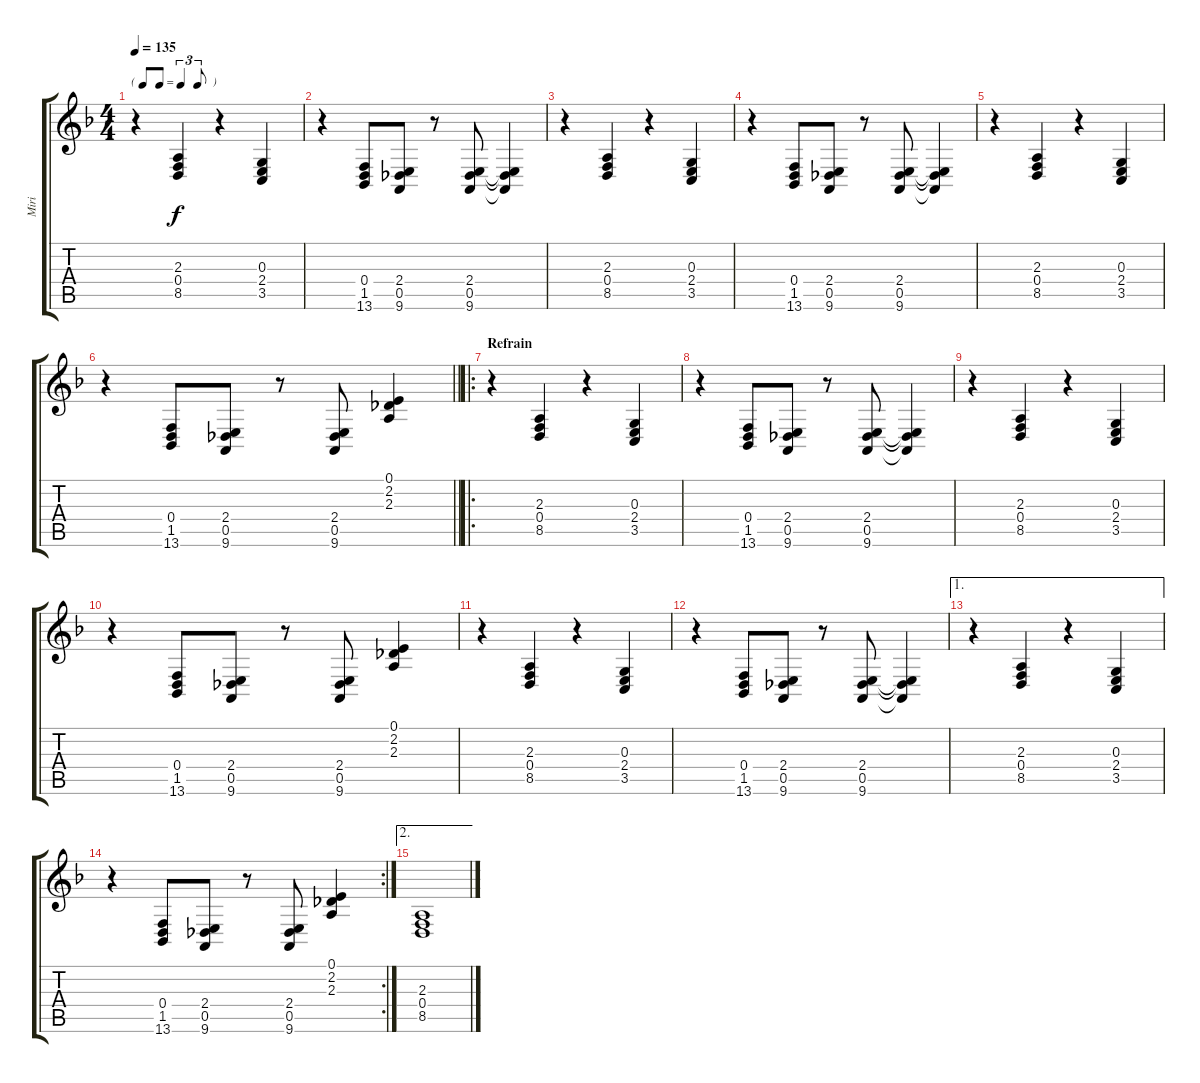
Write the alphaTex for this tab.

\track ("Miri" "Miri") {instrument acousticgrandpiano}
\staff {score tabs}
\tuning (E4 B3 G3 D3 A2 E2) {hide}
\ts (4 4)
\tf triplet8th
\tempo 135
\clef g2
\ks f
r.4{dy f} (2.3 0.4 8.5).4 r.4 (0.3 2.4 3.5).4 |
r.4 (0.4 1.5 13.6).8 (2.4 0.5 9.6).8 r.8 (2.4 0.5 9.6).8 (2.4{t} 0.5{t} 9.6{t}).4 |
r.4 (2.3 0.4 8.5).4 r.4 (0.3 2.4 3.5).4 |
r.4 (0.4 1.5 13.6).8 (2.4 0.5 9.6).8 r.8 (2.4 0.5 9.6).8 (2.4{t} 0.5{t} 9.6{t}).4 |
r.4 (2.3 0.4 8.5).4 r.4 (0.3 2.4 3.5).4 |
\barLineRight lightlight
r.4 (0.4 1.5 13.6).8 (2.4 0.5 9.6).8 r.8 (2.4 0.5 9.6).8 (0.1 2.2 2.3).4 |
\ro
\section ("" "Refrain")
r.4{volume 13} (2.3 0.4 8.5).4 r.4 (0.3 2.4 3.5).4 |
r.4 (0.4 1.5 13.6).8 (2.4 0.5 9.6).8 r.8 (2.4 0.5 9.6).8 (2.4{t} 0.5{t} 9.6{t}).4 |
r.4 (2.3 0.4 8.5).4 r.4 (0.3 2.4 3.5).4 |
r.4 (0.4 1.5 13.6).8 (2.4 0.5 9.6).8 r.8 (2.4 0.5 9.6).8 (0.1 2.2 2.3).4 |
r.4 (2.3 0.4 8.5).4 r.4 (0.3 2.4 3.5).4 |
r.4 (0.4 1.5 13.6).8 (2.4 0.5 9.6).8 r.8 (2.4 0.5 9.6).8 (2.4{t} 0.5{t} 9.6{t}).4 |
\ae 1
r.4 (2.3 0.4 8.5).4 r.4 (0.3 2.4 3.5).4 |
\rc 2
r.4 (0.4 1.5 13.6).8 (2.4 0.5 9.6).8 r.8 (2.4 0.5 9.6).8 (0.1 2.2 2.3).4 |
\ae 2
(2.3 0.4 8.5).1
